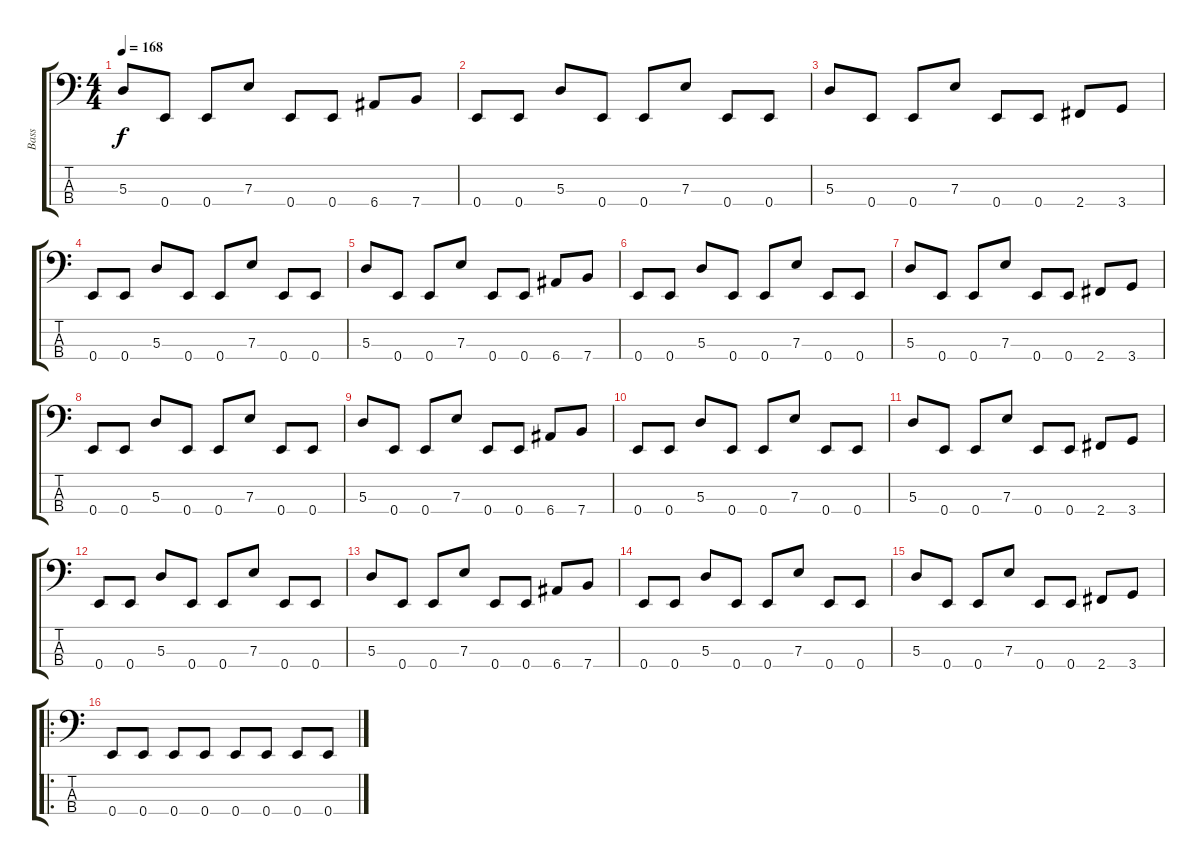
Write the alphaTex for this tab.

\track ("Bass" "Bass") {instrument electricbasspick}
\staff {score tabs}
\tuning (G2 D2 A1 E1) {hide}
\ts (4 4)
\tempo 168
\clef f4
\ks c
5.3.8{dy f} 0.4.8 0.4.8 7.3.8 0.4.8 0.4.8 6.4.8 7.4.8 |
0.4.8 0.4.8 5.3.8 0.4.8 0.4.8 7.3.8 0.4.8 0.4.8 |
5.3.8 0.4.8 0.4.8 7.3.8 0.4.8 0.4.8 2.4.8 3.4.8 |
0.4.8 0.4.8 5.3.8 0.4.8 0.4.8 7.3.8 0.4.8 0.4.8 |
5.3.8 0.4.8 0.4.8 7.3.8 0.4.8 0.4.8 6.4.8 7.4.8 |
0.4.8 0.4.8 5.3.8 0.4.8 0.4.8 7.3.8 0.4.8 0.4.8 |
5.3.8 0.4.8 0.4.8 7.3.8 0.4.8 0.4.8 2.4.8 3.4.8 |
0.4.8 0.4.8 5.3.8 0.4.8 0.4.8 7.3.8 0.4.8 0.4.8 |
5.3.8 0.4.8 0.4.8 7.3.8 0.4.8 0.4.8 6.4.8 7.4.8 |
0.4.8 0.4.8 5.3.8 0.4.8 0.4.8 7.3.8 0.4.8 0.4.8 |
5.3.8 0.4.8 0.4.8 7.3.8 0.4.8 0.4.8 2.4.8 3.4.8 |
0.4.8 0.4.8 5.3.8 0.4.8 0.4.8 7.3.8 0.4.8 0.4.8 |
5.3.8 0.4.8 0.4.8 7.3.8 0.4.8 0.4.8 6.4.8 7.4.8 |
0.4.8 0.4.8 5.3.8 0.4.8 0.4.8 7.3.8 0.4.8 0.4.8 |
5.3.8 0.4.8 0.4.8 7.3.8 0.4.8 0.4.8 2.4.8 3.4.8 |
\ro
0.4.8 0.4.8 0.4.8 0.4.8 0.4.8 0.4.8 0.4.8 0.4.8
